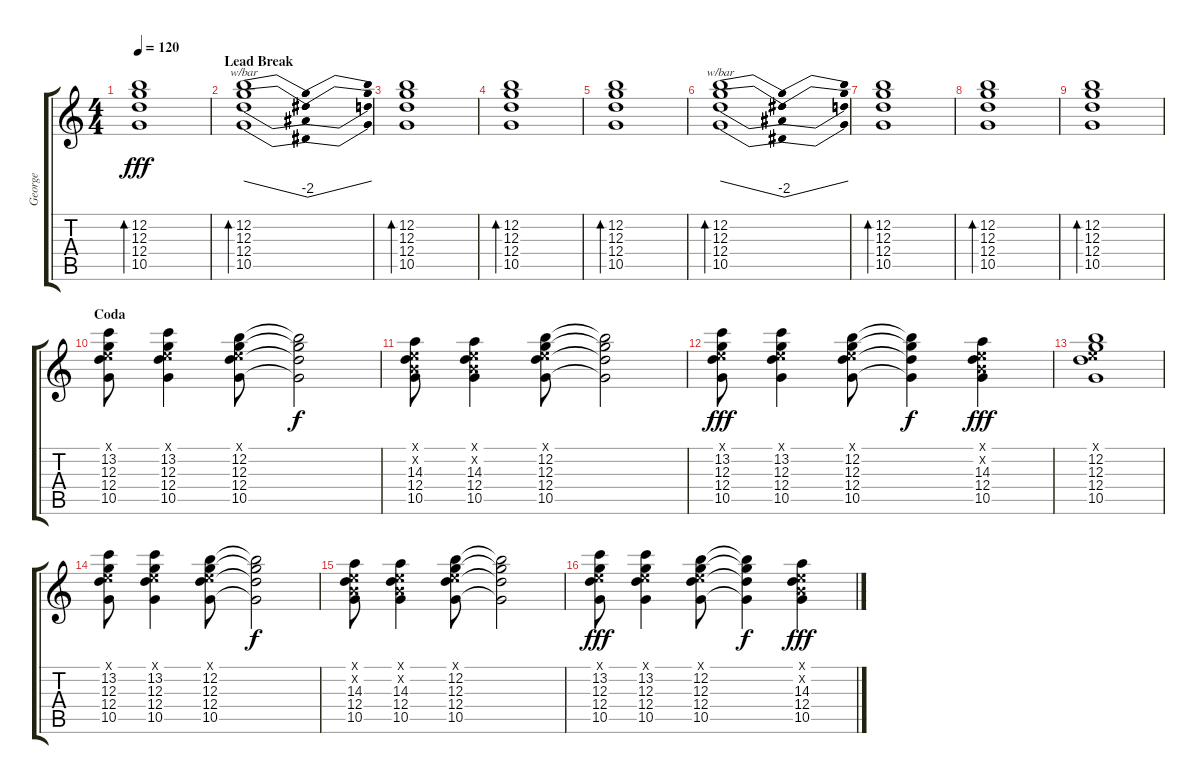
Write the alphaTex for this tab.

\track ("George" "George") {instrument distortionguitar}
\staff {score tabs}
\tuning (E4 B3 G3 D3 A2 E2) {hide}
\ts (4 4)
\tempo 120
\clef g2
\ks c
(12.2 12.3 12.4 10.5).1{bd 60 dy fff} |
\section ("" "Lead Break")
(12.2 12.3 12.4 10.5).1{tbe (dip default 0 0 30 -8 60 0) bd 60} |
(12.2 12.3 12.4 10.5).1{bd 60} |
(12.2 12.3 12.4 10.5).1{bd 60} |
(12.2 12.3 12.4 10.5).1{bd 60} |
(12.2 12.3 12.4 10.5).1{tbe (dip default 0 0 30 -8 60 0) bd 60} |
(12.2 12.3 12.4 10.5).1{bd 60} |
(12.2 12.3 12.4 10.5).1{bd 60} |
(12.2 12.3 12.4 10.5).1{bd 60} |
\section ("" "Coda")
(0.1{x} 13.2 12.3 12.4 10.5).8{volume 13} (0.1{x} 13.2 12.3 12.4 10.5).4 (0.1{x} 12.2 12.3 12.4 10.5).8 (12.2{t} 12.3{t} 12.4{t} 10.5{t}).2{dy f} |
(0.1{x} 0.2{x} 14.3 12.4 10.5).8 (0.1{x} 0.2{x} 14.3 12.4 10.5).4 (0.1{x} 12.2 12.3 12.4 10.5).8 (12.2{t} 12.3{t} 12.4{t} 10.5{t}).2 |
(0.1{x} 13.2 12.3 12.4 10.5).8{dy fff} (0.1{x} 13.2 12.3 12.4 10.5).4 (0.1{x} 12.2 12.3 12.4 10.5).8 (12.2{t} 12.3{t} 12.4{t} 10.5{t}).4{dy f} (0.1{x} 0.2{x} 14.3 12.4 10.5).4{dy fff} |
(0.1{x} 12.2 12.3 12.4 10.5).1 |
(0.1{x} 13.2 12.3 12.4 10.5).8 (0.1{x} 13.2 12.3 12.4 10.5).4 (0.1{x} 12.2 12.3 12.4 10.5).8 (12.2{t} 12.3{t} 12.4{t} 10.5{t}).2{dy f} |
(0.1{x} 0.2{x} 14.3 12.4 10.5).8 (0.1{x} 0.2{x} 14.3 12.4 10.5).4 (0.1{x} 12.2 12.3 12.4 10.5).8 (12.2{t} 12.3{t} 12.4{t} 10.5{t}).2 |
(0.1{x} 13.2 12.3 12.4 10.5).8{dy fff} (0.1{x} 13.2 12.3 12.4 10.5).4 (0.1{x} 12.2 12.3 12.4 10.5).8 (12.2{t} 12.3{t} 12.4{t} 10.5{t}).4{dy f} (0.1{x} 0.2{x} 14.3 12.4 10.5).4{dy fff}
